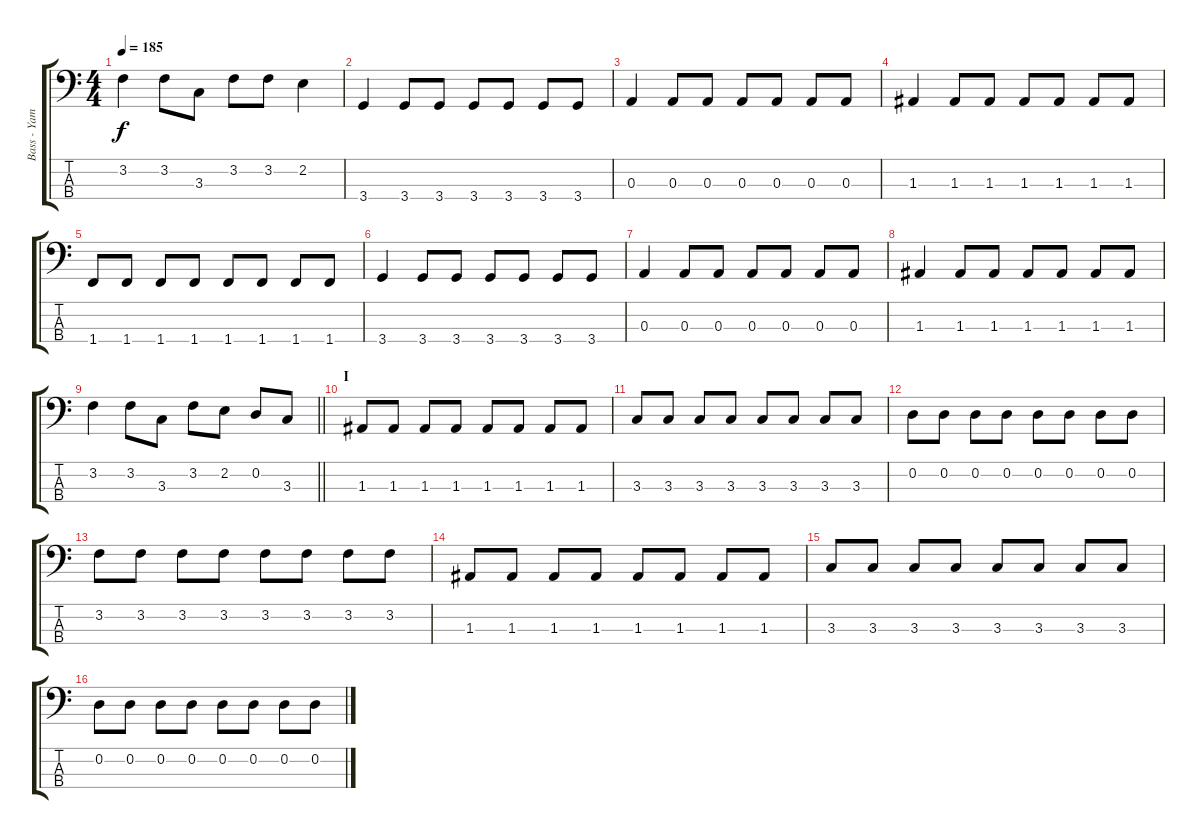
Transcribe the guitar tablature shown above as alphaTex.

\track ("Bass - Yamada" "Bass - Yam") {instrument electricbasspick}
\staff {score tabs}
\tuning (G2 D2 A1 E1) {hide}
\ts (4 4)
\tempo 185
\clef f4
\ks c
3.2.4{dy f} 3.2.8 3.3.8 3.2.8 3.2.8 2.2.4 |
3.4.4 3.4.8 3.4.8 3.4.8 3.4.8 3.4.8 3.4.8 |
0.3.4 0.3.8 0.3.8 0.3.8 0.3.8 0.3.8 0.3.8 |
1.3.4 1.3.8 1.3.8 1.3.8 1.3.8 1.3.8 1.3.8 |
1.4.8 1.4.8 1.4.8 1.4.8 1.4.8 1.4.8 1.4.8 1.4.8 |
3.4.4 3.4.8 3.4.8 3.4.8 3.4.8 3.4.8 3.4.8 |
0.3.4 0.3.8 0.3.8 0.3.8 0.3.8 0.3.8 0.3.8 |
1.3.4 1.3.8 1.3.8 1.3.8 1.3.8 1.3.8 1.3.8 |
\barLineRight lightlight
3.2.4 3.2.8 3.3.8 3.2.8 2.2.8 0.2.8 3.3.8 |
\section ("" "I")
1.3.8 1.3.8 1.3.8 1.3.8 1.3.8 1.3.8 1.3.8 1.3.8 |
3.3.8 3.3.8 3.3.8 3.3.8 3.3.8 3.3.8 3.3.8 3.3.8 |
0.2.8 0.2.8 0.2.8 0.2.8 0.2.8 0.2.8 0.2.8 0.2.8 |
3.2.8 3.2.8 3.2.8 3.2.8 3.2.8 3.2.8 3.2.8 3.2.8 |
1.3.8 1.3.8 1.3.8 1.3.8 1.3.8 1.3.8 1.3.8 1.3.8 |
3.3.8 3.3.8 3.3.8 3.3.8 3.3.8 3.3.8 3.3.8 3.3.8 |
0.2.8 0.2.8 0.2.8 0.2.8 0.2.8 0.2.8 0.2.8 0.2.8
